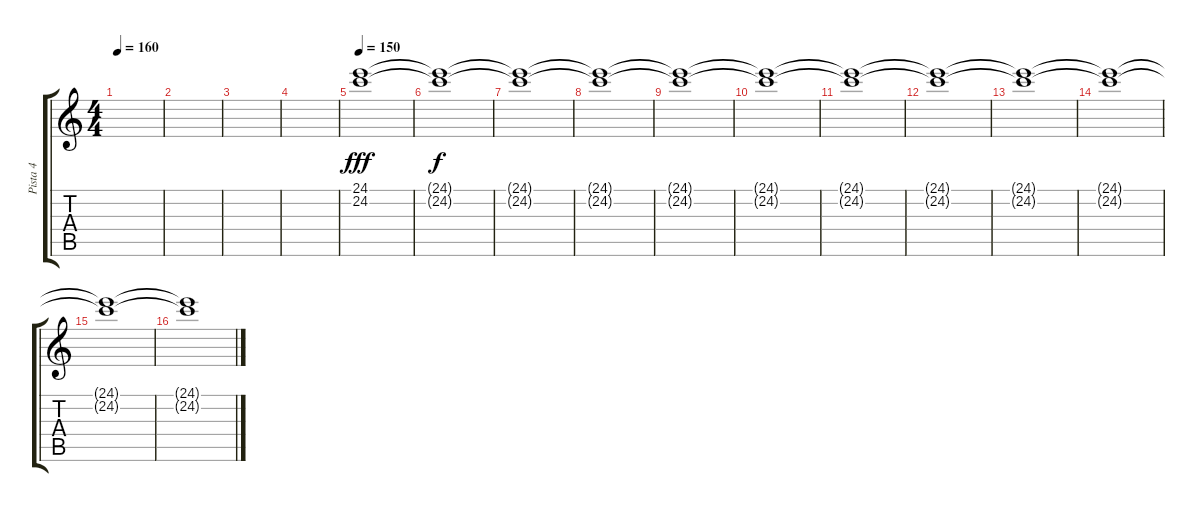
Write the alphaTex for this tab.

\track ("Pista 4" "Pista 4") {instrument synthstrings1}
\staff {score tabs}
\tuning (E4 C4 G3 C3 G2 C2) {hide}
\ts (4 4)
\tempo 160
\clef g2
\ks c
|
|
|
|
\tempo 150
(24.1 24.2).1{dy fff volume 7 balance 5} |
(24.1{t} 24.2{t}).1{dy f} |
(24.1{t} 24.2{t}).1 |
(24.1{t} 24.2{t}).1 |
(24.1{t} 24.2{t}).1 |
(24.1{t} 24.2{t}).1 |
(24.1{t} 24.2{t}).1 |
(24.1{t} 24.2{t}).1 |
(24.1{t} 24.2{t}).1 |
(24.1{t} 24.2{t}).1 |
(24.1{t} 24.2{t}).1 |
(24.1{t} 24.2{t}).1
